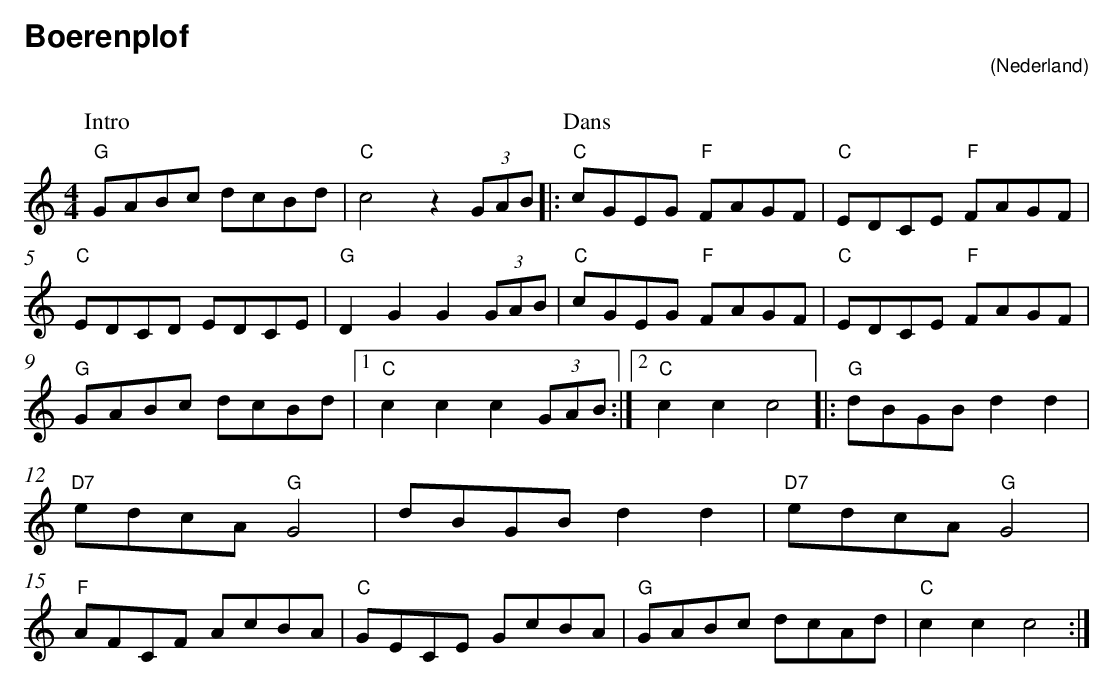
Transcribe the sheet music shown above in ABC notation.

X:1
T:Boerenplof
C:
O:Nederland
M:4/4
L:1/8
Q:
K:C
P:Intro
"G" GABc dcBd |"C" c4 z2(3GAB|:
P:Dans
"C"cGEG "F"FAGF |"C" EDCE "F" FAGF |"C" EDCD EDCE|"G"D2G2G2 (3GAB|
"C"cGEG "F"FAGF |"C" EDCE "F" FAGF |"G" GABc dcBd|1"C" c2c2 c2(3GAB:|2"C" c2c2 c4]|:
"G"dBGB d2d2|"D7" edcA "G"G4|dBGB d2d2|"D7" edcA "G" G4|
"F" AFCF AcBA|"C" GECE GcBA|"G"GABc dcAd| "C" c2c2 c4:|
